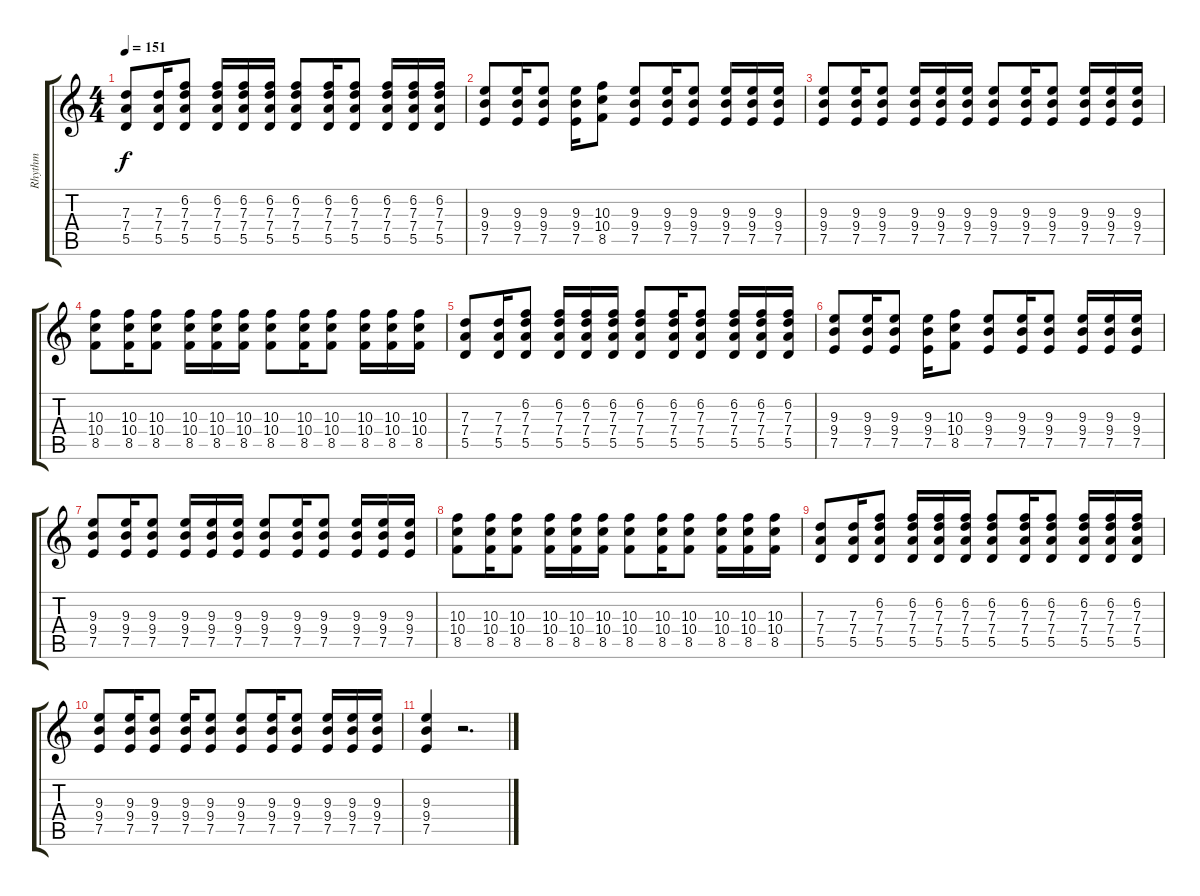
\track ("Rhythm" "Rhythm") {instrument distortionguitar}
\staff {score tabs}
\tuning (E4 B3 G3 D3 A2 E2) {hide}
\ts (4 4)
\tempo 151
\clef g2
\ks c
(7.3 7.4 5.5).8{dy f} (7.3 7.4 5.5).16 (6.2 7.3 7.4 5.5).8 (6.2 7.3 7.4 5.5).16 (6.2 7.3 7.4 5.5).16 (6.2 7.3 7.4 5.5).16 (6.2 7.3 7.4 5.5).8 (6.2 7.3 7.4 5.5).16 (6.2 7.3 7.4 5.5).8 (6.2 7.3 7.4 5.5).16 (6.2 7.3 7.4 5.5).16 (6.2 7.3 7.4 5.5).16 |
(9.3 9.4 7.5).8 (9.3 9.4 7.5).16 (9.3 9.4 7.5).8 (9.3 9.4 7.5).16 (10.3 10.4 8.5).8 (9.3 9.4 7.5).8 (9.3 9.4 7.5).16 (9.3 9.4 7.5).8 (9.3 9.4 7.5).16 (9.3 9.4 7.5).16 (9.3 9.4 7.5).16 |
(9.3 9.4 7.5).8 (9.3 9.4 7.5).16 (9.3 9.4 7.5).8 (9.3 9.4 7.5).16 (9.3 9.4 7.5).16 (9.3 9.4 7.5).16 (9.3 9.4 7.5).8 (9.3 9.4 7.5).16 (9.3 9.4 7.5).8 (9.3 9.4 7.5).16 (9.3 9.4 7.5).16 (9.3 9.4 7.5).16 |
(10.3 10.4 8.5).8 (10.3 10.4 8.5).16 (10.3 10.4 8.5).8 (10.3 10.4 8.5).16 (10.3 10.4 8.5).16 (10.3 10.4 8.5).16 (10.3 10.4 8.5).8 (10.3 10.4 8.5).16 (10.3 10.4 8.5).8 (10.3 10.4 8.5).16 (10.3 10.4 8.5).16 (10.3 10.4 8.5).16 |
(7.3 7.4 5.5).8 (7.3 7.4 5.5).16 (6.2 7.3 7.4 5.5).8 (6.2 7.3 7.4 5.5).16 (6.2 7.3 7.4 5.5).16 (6.2 7.3 7.4 5.5).16 (6.2 7.3 7.4 5.5).8 (6.2 7.3 7.4 5.5).16 (6.2 7.3 7.4 5.5).8 (6.2 7.3 7.4 5.5).16 (6.2 7.3 7.4 5.5).16 (6.2 7.3 7.4 5.5).16 |
(9.3 9.4 7.5).8 (9.3 9.4 7.5).16 (9.3 9.4 7.5).8 (9.3 9.4 7.5).16 (10.3 10.4 8.5).8 (9.3 9.4 7.5).8 (9.3 9.4 7.5).16 (9.3 9.4 7.5).8 (9.3 9.4 7.5).16 (9.3 9.4 7.5).16 (9.3 9.4 7.5).16 |
(9.3 9.4 7.5).8 (9.3 9.4 7.5).16 (9.3 9.4 7.5).8 (9.3 9.4 7.5).16 (9.3 9.4 7.5).16 (9.3 9.4 7.5).16 (9.3 9.4 7.5).8 (9.3 9.4 7.5).16 (9.3 9.4 7.5).8 (9.3 9.4 7.5).16 (9.3 9.4 7.5).16 (9.3 9.4 7.5).16 |
(10.3 10.4 8.5).8 (10.3 10.4 8.5).16 (10.3 10.4 8.5).8 (10.3 10.4 8.5).16 (10.3 10.4 8.5).16 (10.3 10.4 8.5).16 (10.3 10.4 8.5).8 (10.3 10.4 8.5).16 (10.3 10.4 8.5).8 (10.3 10.4 8.5).16 (10.3 10.4 8.5).16 (10.3 10.4 8.5).16 |
(7.3 7.4 5.5).8 (7.3 7.4 5.5).16 (6.2 7.3 7.4 5.5).8 (6.2 7.3 7.4 5.5).16 (6.2 7.3 7.4 5.5).16 (6.2 7.3 7.4 5.5).16 (6.2 7.3 7.4 5.5).8 (6.2 7.3 7.4 5.5).16 (6.2 7.3 7.4 5.5).8 (6.2 7.3 7.4 5.5).16 (6.2 7.3 7.4 5.5).16 (6.2 7.3 7.4 5.5).16 |
(9.3 9.4 7.5).8 (9.3 9.4 7.5).16 (9.3 9.4 7.5).8 (9.3 9.4 7.5).16 (9.3 9.4 7.5).8 (9.3 9.4 7.5).8 (9.3 9.4 7.5).16 (9.3 9.4 7.5).8 (9.3 9.4 7.5).16 (9.3 9.4 7.5).16 (9.3 9.4 7.5).16 |
(9.3 9.4 7.5).4{volume 5} r.2{d}
